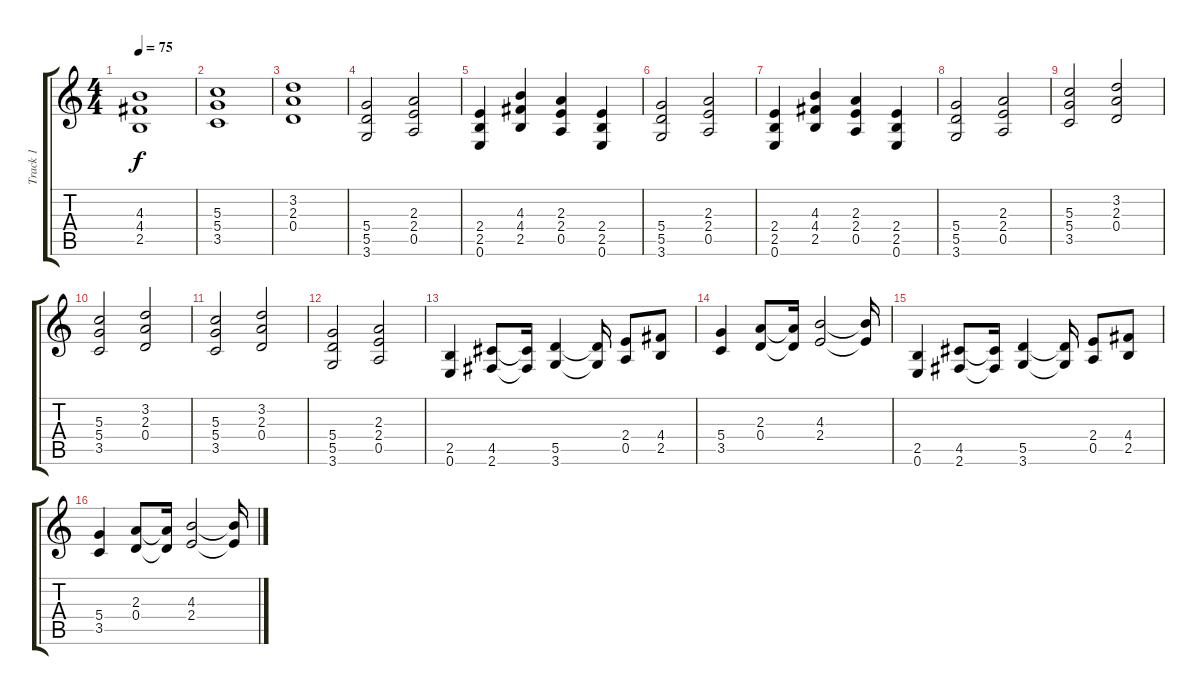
\track ("Track 1" "Track 1") {instrument distortionguitar}
\staff {score tabs}
\tuning (E4 B3 G3 D3 A2 E2) {hide}
\ts (4 4)
\tempo 75
\clef g2
\ks c
(4.3 4.4 2.5).1{dy f} |
(5.3 5.4 3.5).1 |
(3.2 2.3 0.4).1 |
(5.4 5.5 3.6).2 (2.3 2.4 0.5).2 |
(2.4 2.5 0.6).4 (4.3 4.4 2.5).4 (2.3 2.4 0.5).4 (2.4 2.5 0.6).4 |
(5.4 5.5 3.6).2 (2.3 2.4 0.5).2 |
(2.4 2.5 0.6).4 (4.3 4.4 2.5).4 (2.3 2.4 0.5).4 (2.4 2.5 0.6).4 |
(5.4 5.5 3.6).2 (2.3 2.4 0.5).2 |
(5.3 5.4 3.5).2 (3.2 2.3 0.4).2 |
(5.3 5.4 3.5).2 (3.2 2.3 0.4).2 |
(5.3 5.4 3.5).2 (3.2 2.3 0.4).2 |
(5.4 5.5 3.6).2 (2.3 2.4 0.5).2 |
(2.5 0.6).4 (4.5 2.6).8 (4.5{t} 2.6{t}).16 (5.5 3.6).4 (5.5{t} 3.6{t}).16 (2.4 0.5).8 (4.4 2.5).8 |
(5.4 3.5).4 (2.3 0.4).8 (2.3{t} 0.4{t}).16 (4.3 2.4).2 (4.3{t} 2.4{t}).16 |
(2.5 0.6).4 (4.5 2.6).8 (4.5{t} 2.6{t}).16 (5.5 3.6).4 (5.5{t} 3.6{t}).16 (2.4 0.5).8 (4.4 2.5).8 |
(5.4 3.5).4 (2.3 0.4).8 (2.3{t} 0.4{t}).16 (4.3 2.4).2 (4.3{t} 2.4{t}).16
